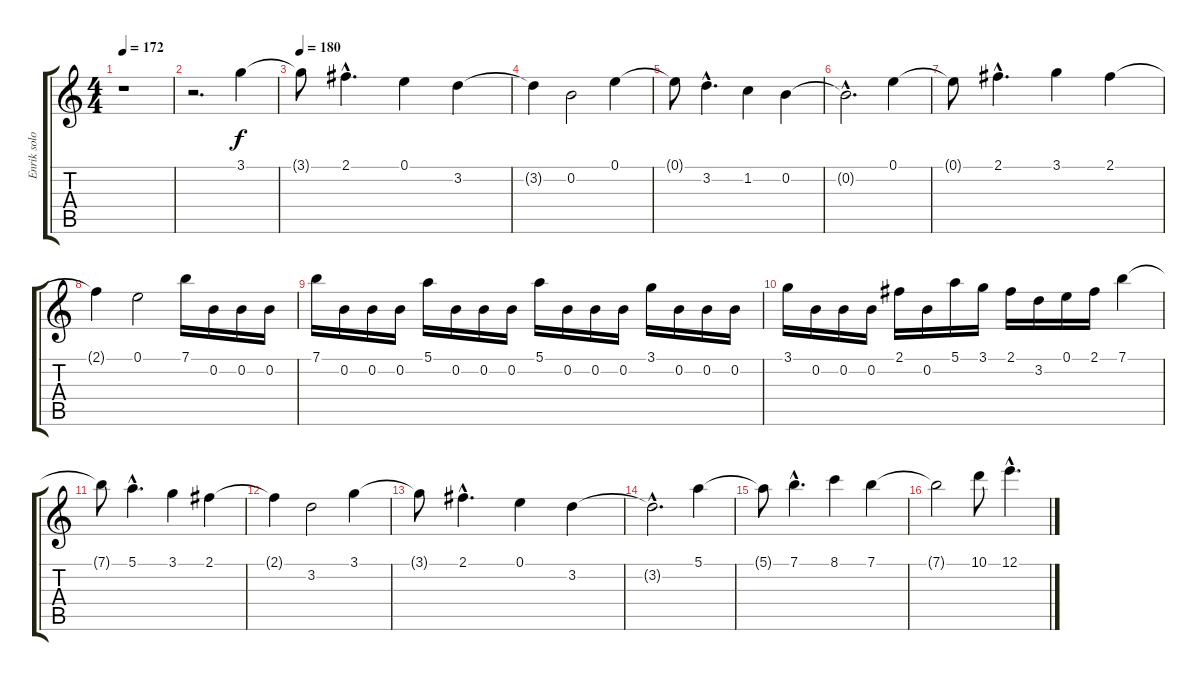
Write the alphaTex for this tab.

\track ("Enrik solo" "Enrik solo") {instrument overdrivenguitar}
\staff {score tabs}
\tuning (E4 B3 G3 D3 A2 E2) {hide}
\ts (4 4)
\tempo 172
\clef g2
\ks c
r.1{dy f} |
r.2{d} 3.1.4 |
\tempo 180
3.1{t}.8 2.1{hac}.4{d} 0.1.4 3.2.4 |
3.2{t}.4 0.2.2 0.1.4 |
0.1{t}.8 3.2{hac}.4{d} 1.2.4 0.2.4 |
0.2{hac t}.2{d} 0.1.4 |
0.1{t}.8 2.1{hac}.4{d} 3.1.4 2.1.4 |
2.1{t}.4 0.1.2 7.1.16 0.2.16 0.2.16 0.2.16 |
7.1.16 0.2.16 0.2.16 0.2.16 5.1.16 0.2.16 0.2.16 0.2.16 5.1.16 0.2.16 0.2.16 0.2.16 3.1.16 0.2.16 0.2.16 0.2.16 |
3.1.16 0.2.16 0.2.16 0.2.16 2.1.16 0.2.16 5.1.16 3.1.16 2.1.16 3.2.16 0.1.16 2.1.16 7.1.4 |
7.1{t}.8 5.1{hac}.4{d} 3.1.4 2.1.4 |
2.1{t}.4 3.2.2 3.1.4 |
3.1{t}.8 2.1{hac}.4{d} 0.1.4 3.2.4 |
3.2{hac t}.2{d} 5.1.4 |
5.1{t}.8 7.1{hac}.4{d} 8.1.4 7.1.4 |
7.1{t}.2 10.1.8 12.1{hac}.4{d}
